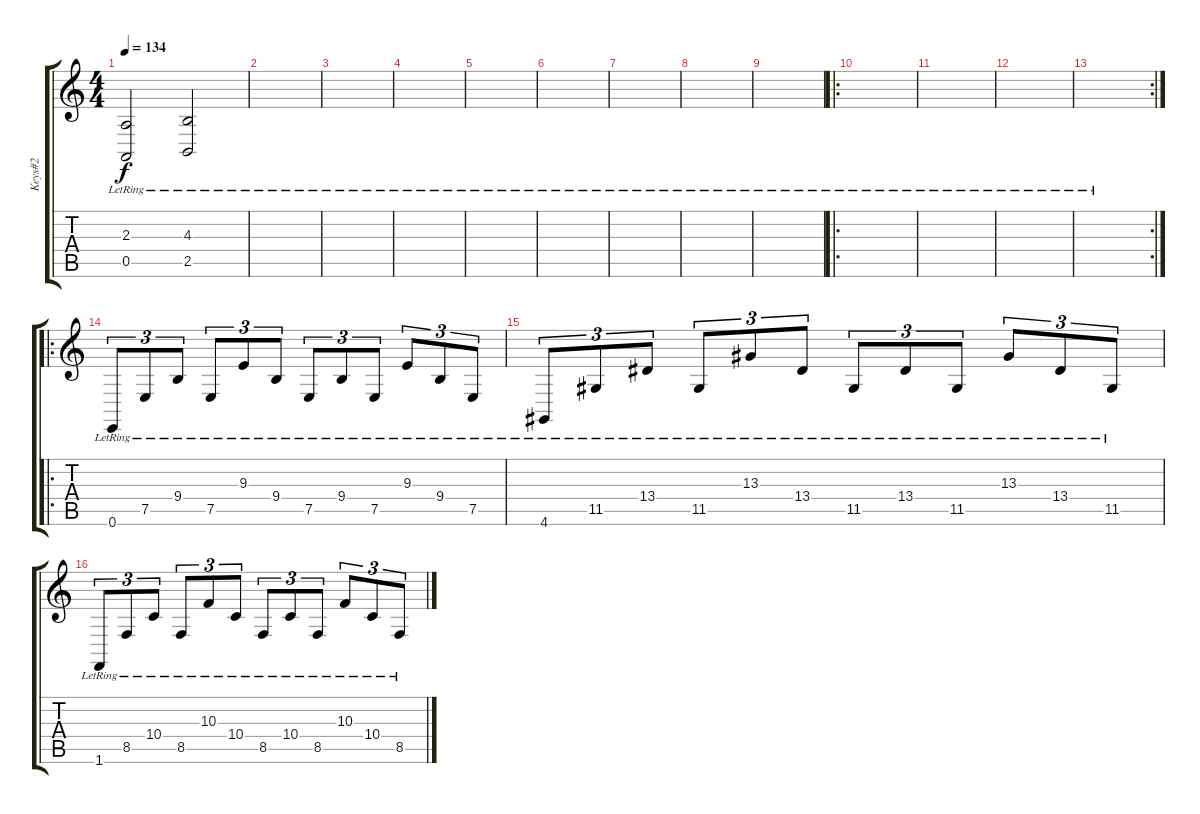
\track ("Keys#2" "Keys#2") {instrument brightacousticpiano}
\staff {score tabs}
\tuning (E4 B3 G3 D3 A2 E2) {hide}
\ts (4 4)
\tempo 134
\clef g2
\ks c
(2.3{lr} 0.5{lr}).2{dy f} (4.3{lr} 2.5{lr}).2 |
|
|
|
|
|
|
|
|
\ro
|
|
|
\rc 2
|
\ro
0.6{lr}.8{tu (3 2) volume 0 instrument brightacousticpiano} 7.5{lr}.8{tu (3 2)} 9.4{lr}.8{tu (3 2)} 7.5{lr}.8{tu (3 2)} 9.3{lr}.8{tu (3 2)} 9.4{lr}.8{tu (3 2)} 7.5{lr}.8{tu (3 2)} 9.4{lr}.8{tu (3 2)} 7.5{lr}.8{tu (3 2)} 9.3{lr}.8{tu (3 2)} 9.4{lr}.8{tu (3 2)} 7.5{lr}.8{tu (3 2)} |
4.6{lr}.8{tu (3 2)} 11.5{lr}.8{tu (3 2)} 13.4{lr}.8{tu (3 2)} 11.5{lr}.8{tu (3 2)} 13.3{lr}.8{tu (3 2)} 13.4{lr}.8{tu (3 2)} 11.5{lr}.8{tu (3 2)} 13.4{lr}.8{tu (3 2)} 11.5{lr}.8{tu (3 2)} 13.3{lr}.8{tu (3 2)} 13.4{lr}.8{tu (3 2)} 11.5{lr}.8{tu (3 2)} |
1.6{lr}.8{tu (3 2)} 8.5{lr}.8{tu (3 2)} 10.4{lr}.8{tu (3 2)} 8.5{lr}.8{tu (3 2)} 10.3{lr}.8{tu (3 2)} 10.4{lr}.8{tu (3 2)} 8.5{lr}.8{tu (3 2)} 10.4{lr}.8{tu (3 2)} 8.5{lr}.8{tu (3 2)} 10.3{lr}.8{tu (3 2)} 10.4{lr}.8{tu (3 2)} 8.5{lr}.8{tu (3 2)}
